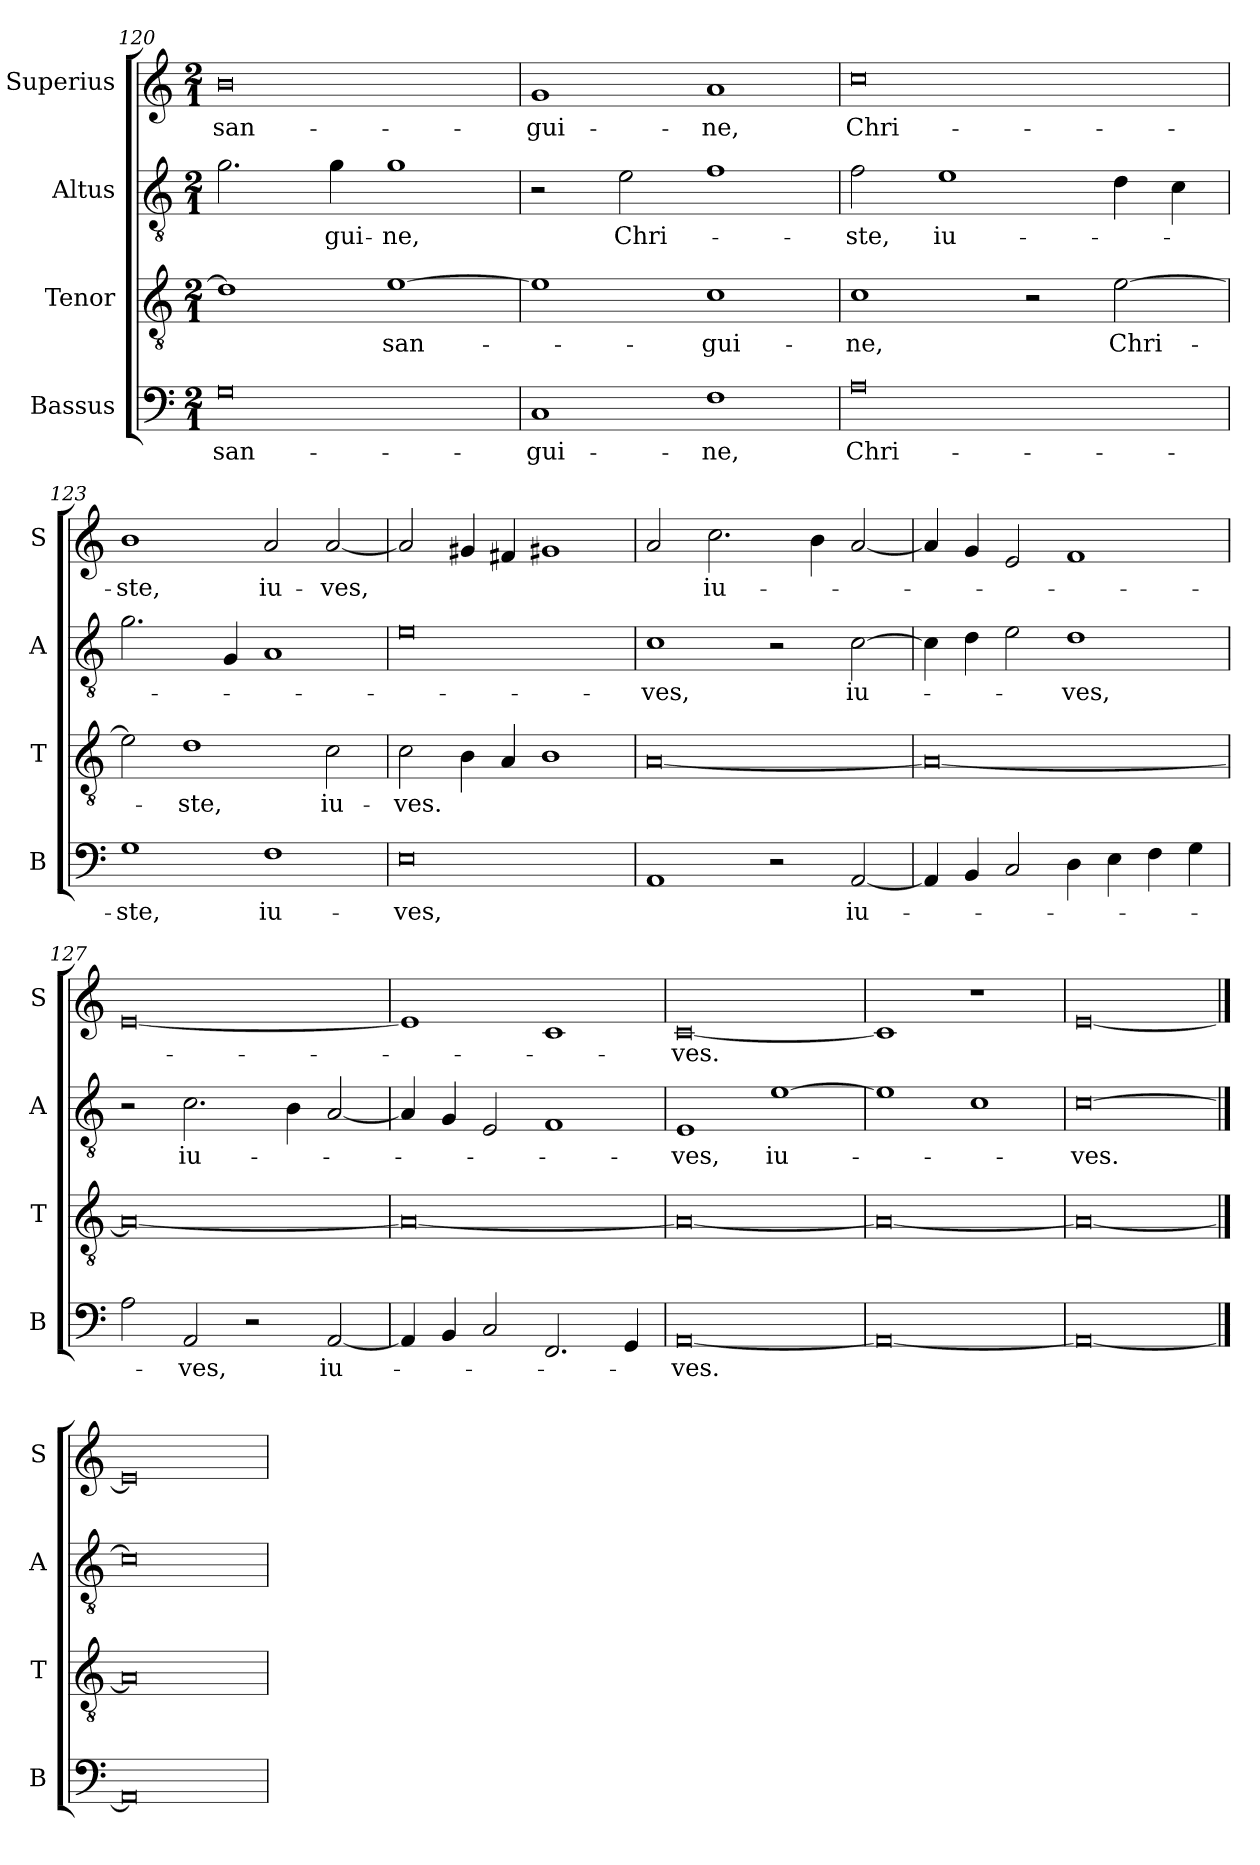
**kern	**text	**kern	**text	**kern	**text	**kern	**text
*part4	*part4	*part3	*part3	*part2	*part2	*part1	*part1
*staff4	*staff4	*staff3	*staff3	*staff2	*staff2	*staff1	*staff1
*I"Bassus	*	*I"Tenor	*	*I"Altus	*	*I"Superius	*
*I'B	*	*I'T	*	*I'A	*	*I'S	*
*clefF4	*	*clefGv2	*	*clefGv2	*	*clefG2	*
*k[]	*	*k[]	*	*k[]	*	*k[]	*
*M2/1	*	*M2/1	*	*M2/1	*	*M2/1	*
=120	=120	=120	=120	=120	=120	=120	=120
0G	san-	1d]	.	2.g	.	0b	san-
.	.	.	.	4g	-gui-	.	.
.	.	[1e	san-	1g	-ne,	.	.
=121	=121	=121	=121	=121	=121	=121	=121
1C	-gui-	1e]	.	2r	.	1g	-gui-
.	.	.	.	2e	Chri-	.	.
1F	-ne,	1c	-gui-	1f	.	1a	-ne,
=122	=122	=122	=122	=122	=122	=122	=122
0A	Chri-	1c	-ne,	2f	-ste,	0cc	Chri-
.	.	.	.	1e	iu-	.	.
.	.	2r	.	.	.	.	.
.	.	[2e	Chri-	4d	.	.	.
.	.	.	.	4c	.	.	.
=123	=123	=123	=123	=123	=123	=123	=123
1G	-ste,	2e]	.	2.g	.	1b	-ste,
.	.	1d	-ste,	.	.	.	.
.	.	.	.	4G	.	.	.
1F	iu-	.	.	1A	.	2a	iu-
.	.	2c	iu-	.	.	[2a	-ves,
=124	=124	=124	=124	=124	=124	=124	=124
0E	-ves,	2c	-ves.	0e	.	2a]	.
.	.	4B	.	.	.	4g#X	.
.	.	4A	.	.	.	4f#X	.
.	.	1B	.	.	.	1g#X	.
=125	=125	=125	=125	=125	=125	=125	=125
1AA	.	[0A	.	1c	-ves,	2a	.
.	.	.	.	.	.	2.cc	iu-
2r	.	.	.	2r	.	.	.
.	.	.	.	.	.	4b	.
[2AA	iu-	.	.	[2c	iu-	[2a	.
=126	=126	=126	=126	=126	=126	=126	=126
4AA]	.	0A_	.	4c]	.	4a]	.
4BB	.	.	.	4d	.	4g	.
2C	.	.	.	2e	.	2e	.
4D	.	.	.	1d	-ves,	1f	.
4E	.	.	.	.	.	.	.
4F	.	.	.	.	.	.	.
4G	.	.	.	.	.	.	.
=127	=127	=127	=127	=127	=127	=127	=127
2A	.	0A_	.	2r	.	[0e	.
2AA	-ves,	.	.	2.c	iu-	.	.
2r	.	.	.	.	.	.	.
.	.	.	.	4B	.	.	.
[2AA	iu-	.	.	[2A	.	.	.
=128	=128	=128	=128	=128	=128	=128	=128
4AA]	.	0A_	.	4A]	.	1e]	.
4BB	.	.	.	4G	.	.	.
2C	.	.	.	2E	.	.	.
2.FF	.	.	.	1F	.	1c	.
4GG	.	.	.	.	.	.	.
=129	=129	=129	=129	=129	=129	=129	=129
[0AA	-ves.	0A_	.	1E	-ves,	[0c	-ves.
.	.	.	.	[1e	iu-	.	.
=130	=130	=130	=130	=130	=130	=130	=130
0AA_	.	0A_	.	1e]	.	1c]	.
.	.	.	.	1c	.	1r	.
=131	=131	=131	=131	=131	=131	=131	=131
0AA_	.	0A_	.	[0c	-ves.	[0e	.
==132	==132	==132	==132	==132	==132	==132	==132
0AA]	.	0A]	.	0c]	.	0e]	.
=	=	=	=	=	=	=	=
*-	*-	*-	*-	*-	*-	*-	*-
